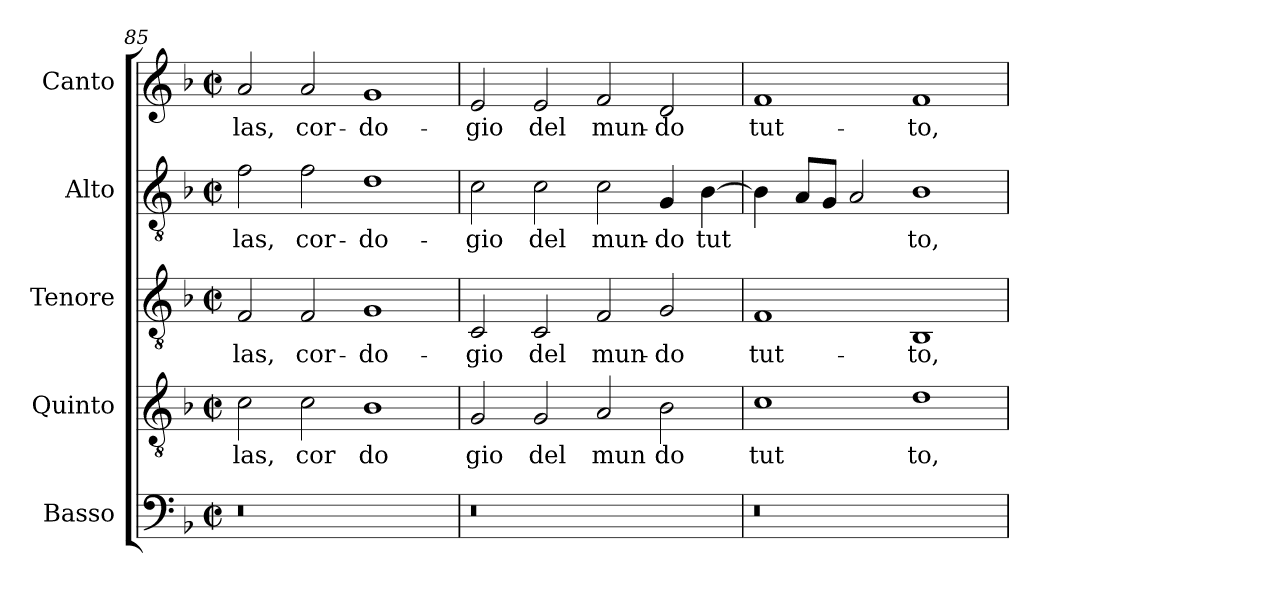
**kern	**kern	**text	**kern	**text	**kern	**text	**kern	**text
*part5	*part4	*part4	*part3	*part3	*part2	*part2	*part1	*part1
*staff5	*staff4	*staff4	*staff3	*staff3	*staff2	*staff2	*staff1	*staff1
*I"Basso	*I"Quinto	*	*I"Tenore	*	*I"Alto	*	*I"Canto	*
*I'Basso	*I'Quinto	*	*I'Tenore	*	*I'Alto	*	*I'Canto	*
*clefF4	*clefGv2	*	*clefGv2	*	*clefGv2	*	*clefG2	*
*k[b-]	*k[b-]	*	*k[b-]	*	*k[b-]	*	*k[b-]	*
*F:	*F:	*	*F:	*	*F:	*	*F:	*
*M2/2	*M2/2	*	*M2/2	*	*M2/2	*	*M2/2	*
*met(c|)	*met(c|)	*	*met(c|)	*	*met(c|)	*	*met(c|)	*
=85	=85	=85	=85	=85	=85	=85	=85	=85
!	!	!LO:LY:b:cj	!	!LO:LY:b:cj	!	!LO:LY:b:cj	!	!LO:LY:b:cj
0r	2c\	las,	2F/	-las,	2f\	-las,	2a/	-las,
!	!	!LO:LY:b:cj	!	!LO:LY:b:cj	!	!LO:LY:b:cj	!	!LO:LY:b:cj
.	2c\	cor	2F/	cor-	2f\	cor-	2a/	cor-
!	!	!LO:LY:b:cj	!	!LO:LY:b:cj	!	!LO:LY:b:cj	!	!LO:LY:b:cj
.	1B-	do	1G	-do-	1d	-do-	1g	-do-
=86	=86	=86	=86	=86	=86	=86	=86	=86
!	!	!LO:LY:b:cj	!	!LO:LY:b:cj	!	!LO:LY:b:cj	!	!LO:LY:b:cj
0r	2G/	gio	2C/	-gio	2c\	-gio	2e/	-gio
!	!	!LO:LY:b:cj	!	!LO:LY:b:cj	!	!LO:LY:b:cj	!	!LO:LY:b:cj
.	2G/	del	2C/	del	2c\	del	2e/	del
!	!	!LO:LY:b:cj	!	!LO:LY:b:cj	!	!LO:LY:b:cj	!	!LO:LY:b:cj
.	2A/	mun	2F/	mun-	2c\	mun-	2f/	mun-
!	!	!LO:LY:b:cj	!	!LO:LY:b:cj	!	!LO:LY:b:cj	!	!LO:LY:b:cj
.	2B-\	do	2G/	-do	4G/	-do	2d/	-do
!	!	!	!	!	!	!LO:LY:b:cj	!	!
.	.	.	.	.	[>4B-\	tut-	.	.
=87	=87	=87	=87	=87	=87	=87	=87	=87
!	!	!LO:LY:b:cj	!	!LO:LY:b:cj	!	!LO:LY:b:cj	!	!LO:LY:b:cj
0r	1c	tut	1F	tut-	4B-\]	--	1f	tut-
!	!	!	!	!	!	!LO:LY:b:cj	!	!
.	.	.	.	.	8A/L	--	.	.
!	!	!	!	!	!	!LO:LY:b:cj	!	!
.	.	.	.	.	8G/J	--	.	.
!	!	!	!	!	!	!LO:LY:b:cj	!	!
.	.	.	.	.	2A/	--	.	.
!	!	!LO:LY:b:cj	!	!LO:LY:b:cj	!	!LO:LY:b:cj	!	!LO:LY:b:cj
.	1d	to,	1BB-	-to,	1B-	-to,	1f	-to,
=	=	=	=	=	=	=	=	=
*-	*-	*-	*-	*-	*-	*-	*-	*-
